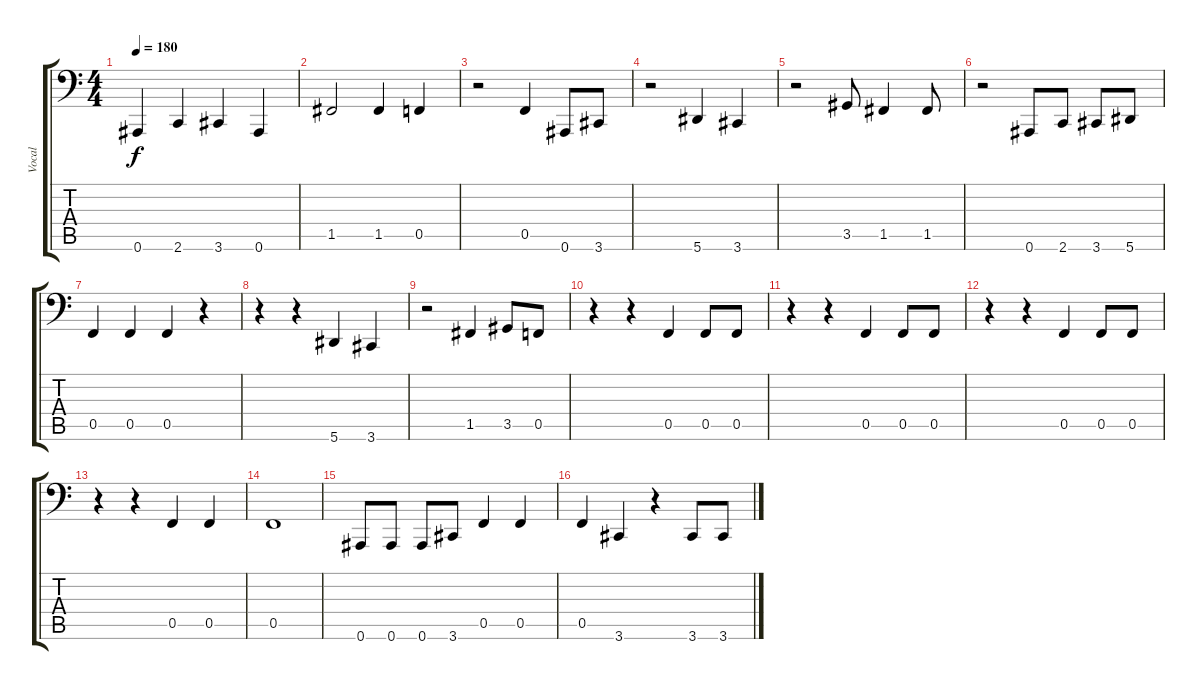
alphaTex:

\track ("Vocal" "Vocal") {instrument churchorgan}
\staff {score tabs}
\tuning (C4 G3 Eb3 Bb2 F2 Bb1) {hide}
\ts (4 4)
\tempo 180
\clef f4
\ks c
0.6.4{dy f} 2.6.4 3.6.4 0.6.4 |
1.5.2 1.5.4 0.5.4 |
r.2 0.5.4 0.6.8 3.6.8 |
r.2 5.6.4 3.6.4 |
r.2 3.5.8 1.5.4 1.5.8 |
r.2 0.6.8 2.6.8 3.6.8 5.6.8 |
0.5.4 0.5.4 0.5.4 r.4 |
r.4 r.4 5.6.4 3.6.4 |
r.2 1.5.4 3.5.8 0.5.8 |
r.4 r.4 0.5.4 0.5.8 0.5.8 |
r.4 r.4 0.5.4 0.5.8 0.5.8 |
r.4 r.4 0.5.4 0.5.8 0.5.8 |
r.4 r.4 0.5.4 0.5.4 |
0.5.1 |
0.6.8 0.6.8 0.6.8 3.6.8 0.5.4 0.5.4 |
0.5.4 3.6.4 r.4 3.6.8 3.6.8
